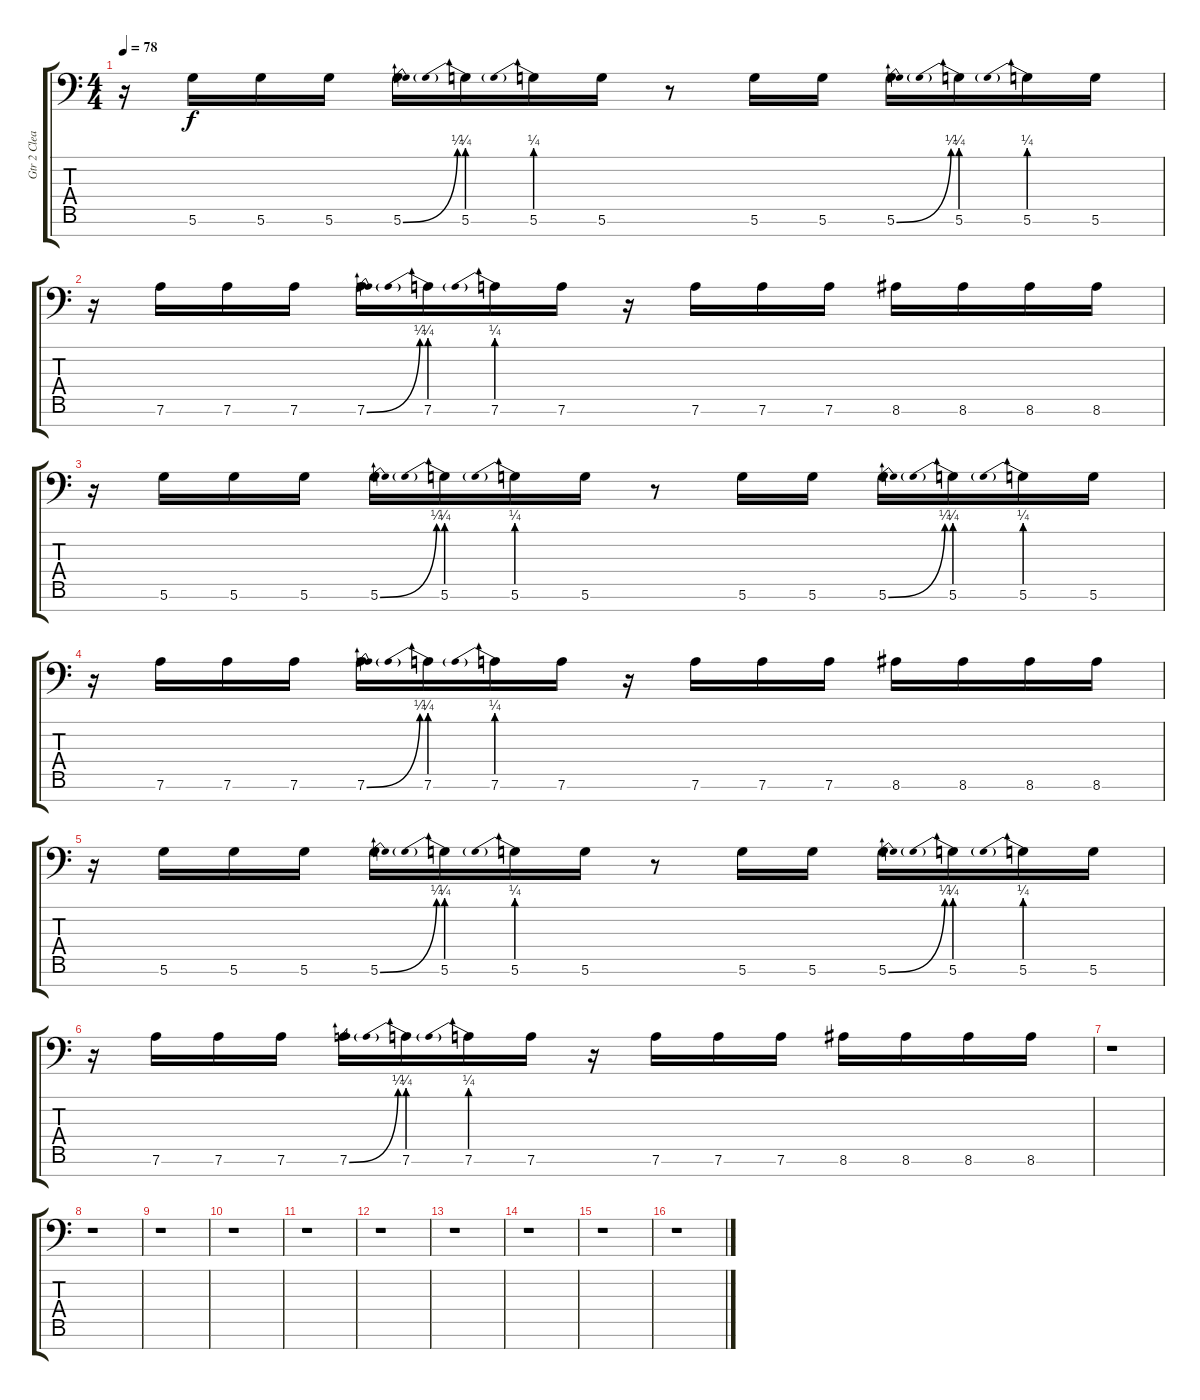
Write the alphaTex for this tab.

\track ("Gtr 2 Clean elec. w/delay" "Gtr 2 Clea") {instrument electricguitarclean}
\staff {score tabs}
\tuning (D4 A3 F3 C3 G2 D2 A1) {hide}
\ts (4 4)
\tempo 78
\clef f4
\ks c
r.16{dy f instrument electricguitarclean} 5.6.16 5.6.16 5.6.16 5.6{be (bend 0 0 60 1)}.16 5.6{be (prebend 0 1 60 1)}.16 5.6{be (prebend 0 1 60 1)}.16 5.6.16 r.8 5.6.16 5.6.16 5.6{be (bend 0 0 60 1)}.16 5.6{be (prebend 0 1 60 1)}.16 5.6{be (prebend 0 1 60 1)}.16 5.6.16 |
r.16 7.6.16 7.6.16 7.6.16 7.6{be (bend 0 0 60 1)}.16 7.6{be (prebend 0 1 60 1)}.16 7.6{be (prebend 0 1 60 1)}.16 7.6.16 r.16 7.6.16 7.6.16 7.6.16 8.6.16 8.6.16 8.6.16 8.6.16 |
r.16 5.6.16 5.6.16 5.6.16 5.6{be (bend 0 0 60 1)}.16 5.6{be (prebend 0 1 60 1)}.16 5.6{be (prebend 0 1 60 1)}.16 5.6.16 r.8 5.6.16 5.6.16 5.6{be (bend 0 0 60 1)}.16 5.6{be (prebend 0 1 60 1)}.16 5.6{be (prebend 0 1 60 1)}.16 5.6.16 |
r.16 7.6.16 7.6.16 7.6.16 7.6{be (bend 0 0 60 1)}.16 7.6{be (prebend 0 1 60 1)}.16 7.6{be (prebend 0 1 60 1)}.16 7.6.16 r.16 7.6.16 7.6.16 7.6.16 8.6.16 8.6.16 8.6.16 8.6.16 |
r.16 5.6.16 5.6.16 5.6.16 5.6{be (bend 0 0 60 1)}.16 5.6{be (prebend 0 1 60 1)}.16 5.6{be (prebend 0 1 60 1)}.16 5.6.16 r.8 5.6.16 5.6.16 5.6{be (bend 0 0 60 1)}.16 5.6{be (prebend 0 1 60 1)}.16 5.6{be (prebend 0 1 60 1)}.16 5.6.16 |
r.16 7.6.16 7.6.16 7.6.16 7.6{be (bend 0 0 60 1)}.16 7.6{be (prebend 0 1 60 1)}.16 7.6{be (prebend 0 1 60 1)}.16 7.6.16 r.16 7.6.16 7.6.16 7.6.16 8.6.16 8.6.16 8.6.16 8.6.16 |
r.1 |
r.1 |
r.1 |
r.1 |
r.1 |
r.1 |
r.1 |
r.1 |
r.1 |
r.1
